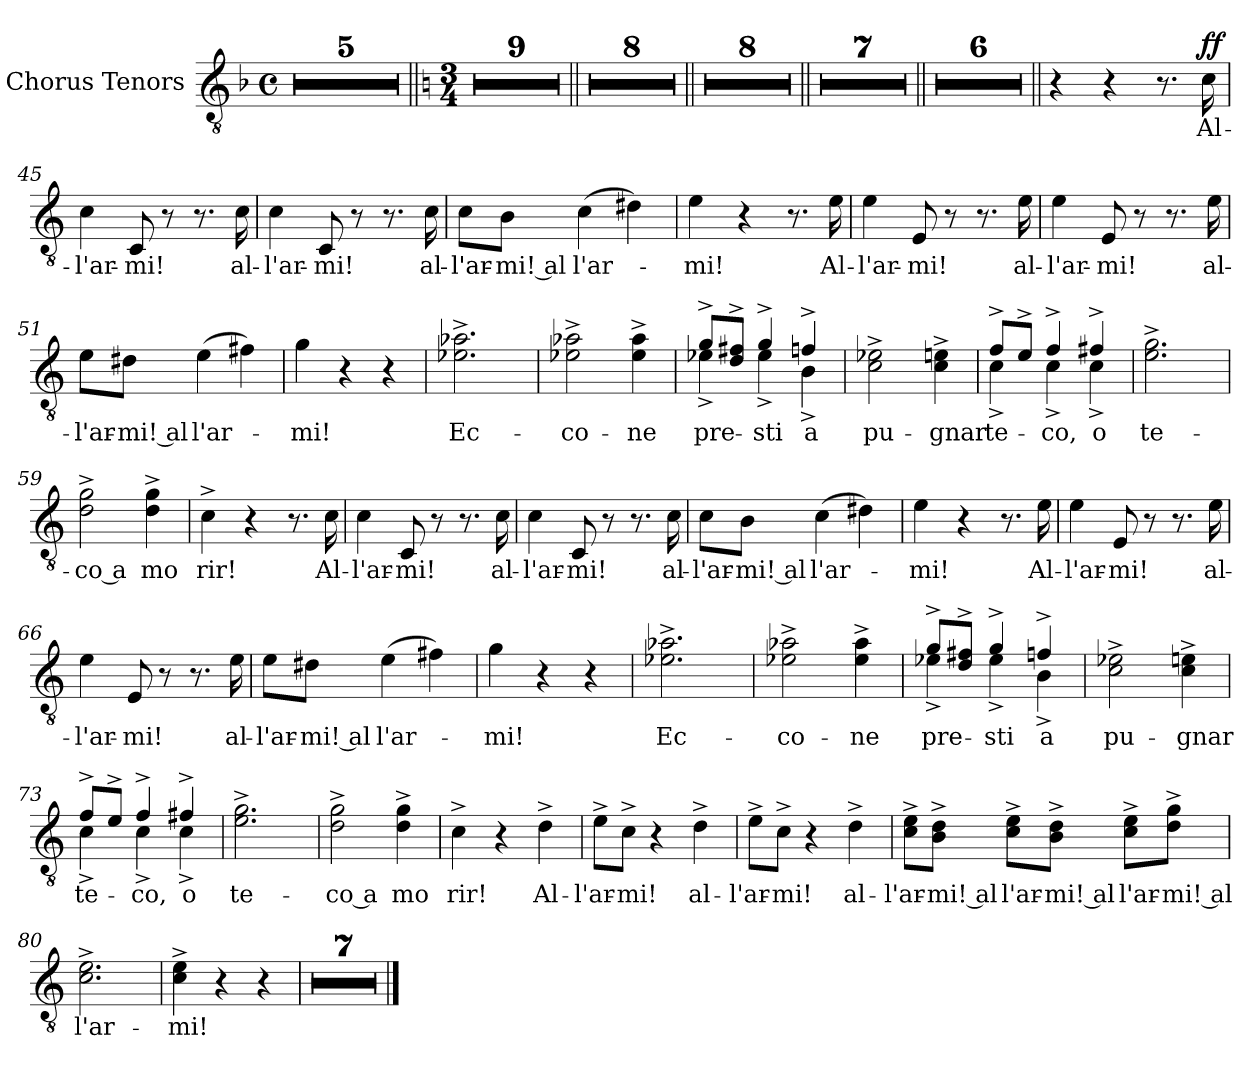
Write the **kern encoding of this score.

**kern	**text	**dynam
*part1	*part1	*part1
*staff1	*staff1	*staff1
*I"Chorus Tenors	*	*
*I'Ch. T.	*	*
*clefGv2	*	*
*k[b-]	*	*
*M4/4	*	*
*met(c)	*	*
=1	=1	=1
1r	.	.
=2	=2	=2
1r	.	.
=3	=3	=3
1r	.	.
=4	=4	=4
1r	.	.
=5	=5	=5
1r;<	.	.
=6||	=6||	=6||
*k[]	*	*
*M3/4	*	*
2.r	.	.
=7	=7	=7
2.r	.	.
=8	=8	=8
2.r	.	.
=9	=9	=9
2.r	.	.
=10	=10	=10
2.r	.	.
!!LO:PB:g=z
=11	=11	=11
2.r	.	.
=12	=12	=12
2.r	.	.
=13	=13	=13
2.r	.	.
=14	=14	=14
2.r	.	.
=15||	=15||	=15||
2.r	.	.
=16	=16	=16
2.r	.	.
=17	=17	=17
2.r	.	.
=18	=18	=18
2.r	.	.
=19	=19	=19
2.r	.	.
=20	=20	=20
2.r	.	.
=21	=21	=21
2.r	.	.
=22	=22	=22
2.r	.	.
!!LO:PB:g=z
=23||	=23||	=23||
2.r	.	.
=24	=24	=24
2.r	.	.
=25	=25	=25
2.r	.	.
=26	=26	=26
2.r	.	.
=27	=27	=27
2.r	.	.
=28	=28	=28
2.r	.	.
=29	=29	=29
2.r	.	.
=30	=30	=30
2.r	.	.
=31||	=31||	=31||
2.r	.	.
=32	=32	=32
2.r	.	.
=33	=33	=33
2.r	.	.
=34	=34	=34
2.r	.	.
!!LO:PB:g=z
=35	=35	=35
2.r;<	.	.
=36	=36	=36
2.r	.	.
=37	=37	=37
2.r	.	.
=38||	=38||	=38||
2.r	.	.
=39	=39	=39
2.r	.	.
=40	=40	=40
2.r	.	.
=41	=41	=41
2.r	.	.
=42	=42	=42
2.r	.	.
=43	=43	=43
2.r;<	.	.
!!LO:PB:g=z
=44||	=44||	=44||
4r	.	.
4r	.	.
8.r	.	.
!	!LO:LY:b	!LO:DY:a
16c\	Al-	ff
=45	=45	=45
!	!LO:LY:b	!
4c\	-l'ar-	.
!	!LO:LY:b	!
8C/	-mi!	.
8r	.	.
8.r	.	.
!	!LO:LY:b	!
16c\	al-	.
=46	=46	=46
!	!LO:LY:b	!
4c\	-l'ar-	.
!	!LO:LY:b	!
8C/	-mi!	.
8r	.	.
8.r	.	.
!	!LO:LY:b	!
16c\	al-	.
=47	=47	=47
!	!LO:LY:b	!
8c\L	-l'ar-	.
!	!LO:LY:b	!
8B\J	mi! al	.
!	!LO:LY:b	!
(>4c\	-l'ar-	.
4d#X\)	.	.
=48	=48	=48
!	!LO:LY:b	!
4e\	-mi!	.
4r	.	.
8.r	.	.
!	!LO:LY:b	!
16e\	Al-	.
=49	=49	=49
!	!LO:LY:b	!
4e\	-l'ar-	.
!	!LO:LY:b	!
8E/	-mi!	.
8r	.	.
8.r	.	.
!	!LO:LY:b	!
16e\	al-	.
=50	=50	=50
!	!LO:LY:b	!
4e\	-l'ar-	.
!	!LO:LY:b	!
8E/	-mi!	.
8r	.	.
8.r	.	.
!	!LO:LY:b	!
16e\	al-	.
=51	=51	=51
!	!LO:LY:b	!
8e\L	-l'ar-	.
!	!LO:LY:b	!
8d#X\J	mi! al	.
!	!LO:LY:b	!
(>4e\	-l'ar-	.
4f#X\)	.	.
=52	=52	=52
!	!LO:LY:b	!
4g\	-mi!	.
4r	.	.
4r	.	.
=53	=53	=53
!	!LO:LY:b	!
2.e-X\^ 2.a-X\^	Ec-	.
=54	=54	=54
!	!LO:LY:b	!
2e-X\^ 2a-X\^	-co-	.
!	!LO:LY:b	!
4e-\^ 4a-\^	-ne	.
!!LO:PB:g=z
=55	=55	=55
!	!LO:LY:b	!
*^	*	*
8g^/L	4e-X^\	pre-	.
8d/^ 8f#X/^J	.	.	.
!	!	!LO:LY:b	!
4g^/	4e-^\	-sti	.
!	!	!LO:LY:b	!
4fn^/	4B^\	a	.
*v	*v	*	*
=56	=56	=56
*^	*	*
!	!	!LO:LY:b	!
*v	*v	*	*
2c\^ 2e-X\^	pu-	.
!	!LO:LY:b	!
4c\^ 4en\^	-gnar	.
=57	=57	=57
!	!LO:LY:b	!
*^	*	*
8f^/L	4c^\	te-	.
8e^/J	.	.	.
!	!	!LO:LY:b	!
4f^/	4c^\	-co,	.
!	!	!LO:LY:b	!
4f#X^/	4c^\	o	.
*v	*v	*	*
=58	=58	=58
*^	*	*
!	!	!LO:LY:b	!
*v	*v	*	*
2.e\^ 2.g\^	te-	.
=59	=59	=59
!	!LO:LY:b	!
2d\^ 2g\^	co a	.
!	!LO:LY:b	!
4d\^ 4g\^	mo	.
=60	=60	=60
!	!LO:LY:b	!
4c^\	-rir!	.
4r	.	.
8.r	.	.
!	!LO:LY:b	!
16c\	Al-	.
=61	=61	=61
!	!LO:LY:b	!
4c\	-l'ar-	.
!	!LO:LY:b	!
8C/	-mi!	.
8r	.	.
8.r	.	.
!	!LO:LY:b	!
16c\	al-	.
=62	=62	=62
!	!LO:LY:b	!
4c\	-l'ar-	.
!	!LO:LY:b	!
8C/	-mi!	.
8r	.	.
8.r	.	.
!	!LO:LY:b	!
16c\	al-	.
=63	=63	=63
!	!LO:LY:b	!
8c\L	-l'ar-	.
!	!LO:LY:b	!
8B\J	mi! al	.
!	!LO:LY:b	!
(>4c\	-l'ar-	.
4d#X\)	.	.
=64	=64	=64
!	!LO:LY:b	!
4e\	-mi!	.
4r	.	.
8.r	.	.
!	!LO:LY:b	!
16e\	Al-	.
=65	=65	=65
!	!LO:LY:b	!
4e\	-l'ar-	.
!	!LO:LY:b	!
8E/	-mi!	.
8r	.	.
8.r	.	.
!	!LO:LY:b	!
16e\	al-	.
!!LO:PB:g=z
=66	=66	=66
!	!LO:LY:b	!
4e\	-l'ar-	.
!	!LO:LY:b	!
8E/	-mi!	.
8r	.	.
8.r	.	.
!	!LO:LY:b	!
16e\	al-	.
=67	=67	=67
!	!LO:LY:b	!
8e\L	-l'ar-	.
!	!LO:LY:b	!
8d#X\J	mi! al	.
!	!LO:LY:b	!
(>4e\	-l'ar-	.
4f#X\)	.	.
=68	=68	=68
!	!LO:LY:b	!
4g\	-mi!	.
4r	.	.
4r	.	.
=69	=69	=69
!	!LO:LY:b	!
2.e-X\^ 2.a-X\^	Ec-	.
=70	=70	=70
!	!LO:LY:b	!
2e-X\^ 2a-X\^	-co-	.
!	!LO:LY:b	!
4e-\^ 4a-\^	-ne	.
=71	=71	=71
!	!LO:LY:b	!
*^	*	*
8g^/L	4e-X^\	pre-	.
8d/^ 8f#X/^J	.	.	.
!	!	!LO:LY:b	!
4g^/	4e-^\	-sti	.
!	!	!LO:LY:b	!
4fn^/	4B^\	a	.
*v	*v	*	*
=72	=72	=72
*^	*	*
!	!	!LO:LY:b	!
*v	*v	*	*
2c\^ 2e-X\^	pu-	.
!	!LO:LY:b	!
4c\^ 4en\^	-gnar	.
=73	=73	=73
!	!LO:LY:b	!
*^	*	*
8f^/L	4c^\	te-	.
8e^/J	.	.	.
!	!	!LO:LY:b	!
4f^/	4c^\	-co,	.
!	!	!LO:LY:b	!
4f#X^/	4c^\	o	.
*v	*v	*	*
=74	=74	=74
*^	*	*
!	!	!LO:LY:b	!
*v	*v	*	*
2.e\^ 2.g\^	te-	.
=75	=75	=75
!	!LO:LY:b	!
2d\^ 2g\^	co a	.
!	!LO:LY:b	!
4d\^ 4g\^	mo	.
=76	=76	=76
!	!LO:LY:b	!
4c^\	-rir!	.
4r	.	.
!	!LO:LY:b	!
4d^\	Al-	.
=77	=77	=77
!	!LO:LY:b	!
8e^\L	-l'ar-	.
!	!LO:LY:b	!
8c^\J	-mi!	.
4r	.	.
!	!LO:LY:b	!
4d^\	al-	.
=78	=78	=78
!	!LO:LY:b	!
8e^\L	-l'ar-	.
!	!LO:LY:b	!
8c^\J	-mi!	.
4r	.	.
!	!LO:LY:b	!
4d^\	al-	.
!!LO:PB:g=z
=79	=79	=79
!	!LO:LY:b	!
8c\^ 8e\^L	-l'ar-	.
!	!LO:LY:b	!
8B\^ 8d\^J	mi! al	.
!	!LO:LY:b	!
8c\^ 8e\^L	-l'ar-	.
!	!LO:LY:b	!
8B\^ 8d\^J	mi! al	.
!	!LO:LY:b	!
8c\^ 8e\^L	-l'ar-	.
!	!LO:LY:b	!
8d\^ 8g\^J	mi! al	.
=80	=80	=80
!	!LO:LY:b	!
2.c\^ 2.e\^	-l'ar-	.
=81	=81	=81
!	!LO:LY:b	!
4c\^ 4e\^	-mi!	.
4r	.	.
4r	.	.
=82	=82	=82
2.r	.	.
=83	=83	=83
2.r	.	.
=84	=84	=84
2.r	.	.
=85	=85	=85
2.r	.	.
=86	=86	=86
2.r	.	.
=87	=87	=87
2.r	.	.
=88	=88	=88
2.r;<	.	.
==	==	==
*-	*-	*-
